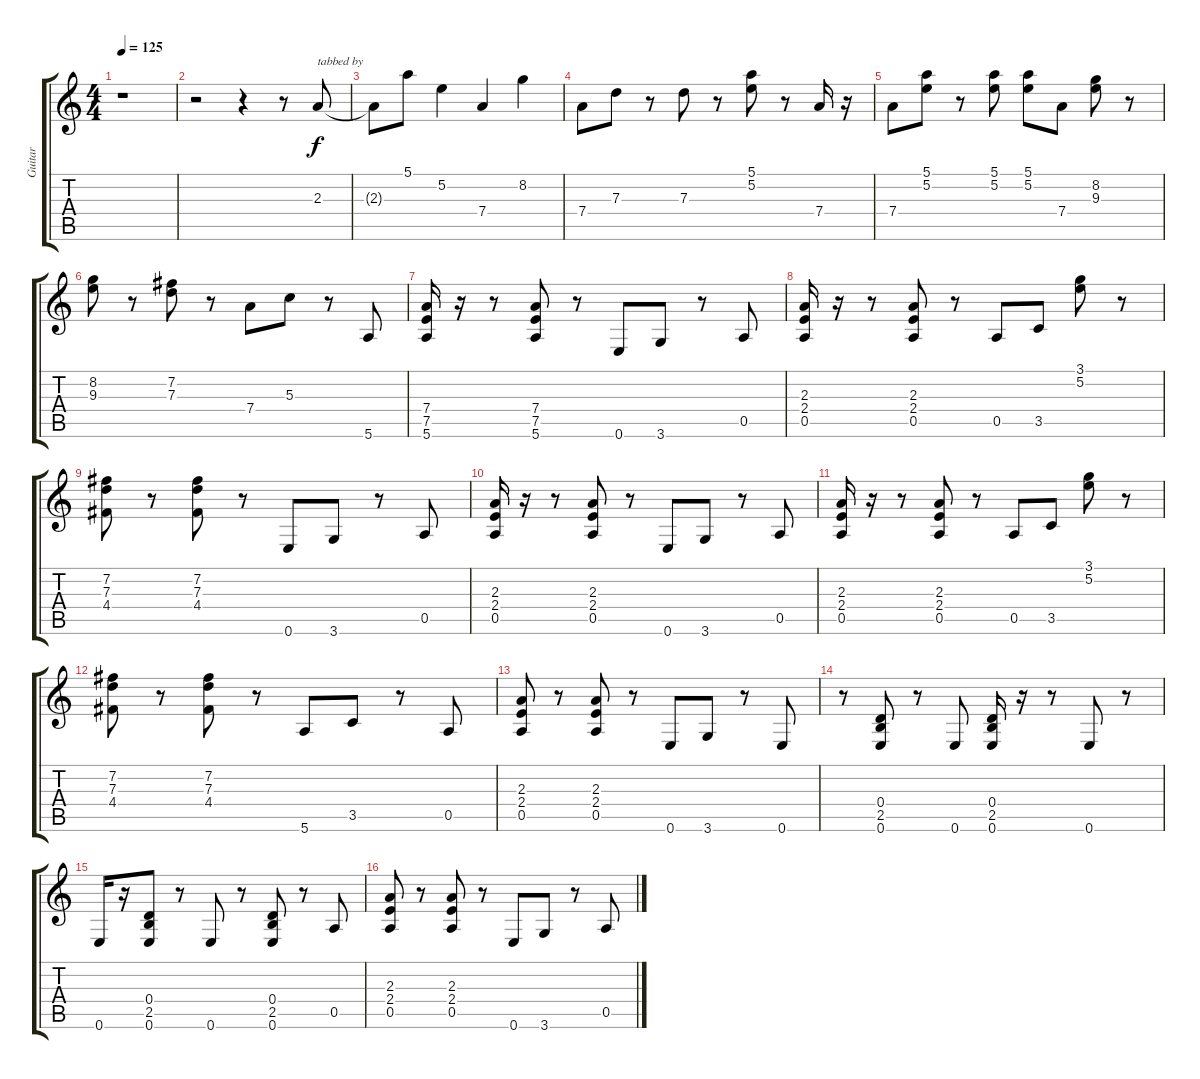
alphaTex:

\track ("Guitar" "Guitar") {instrument distortionguitar}
\staff {score tabs}
\tuning (E4 B3 G3 D3 A2 E2) {hide}
\ts (4 4)
\tempo 125
\clef g2
\ks c
r.1{dy f instrument distortionguitar} |
r.2 r.4 r.8 2.3.8{txt "tabbed by"} |
2.3{t}.8 5.1.8 5.2.4 7.4.4 8.2.4 |
7.4.8 7.3.8 r.8 7.3.8 r.8 (5.1 5.2).8 r.8 7.4.16 r.16 |
7.4.8 (5.1 5.2).8 r.8 (5.1 5.2).8 (5.1 5.2).8 7.4.8 (8.2 9.3).8 r.8 |
(8.2 9.3).8 r.8 (7.2 7.3).8 r.8 7.4.8 5.3.8 r.8 5.6.8 |
(7.4 7.5 5.6).16 r.16 r.8 (7.4 7.5 5.6).8 r.8 0.6.8 3.6.8 r.8 0.5.8 |
(2.3 2.4 0.5).16 r.16 r.8 (2.3 2.4 0.5).8 r.8 0.5.8 3.5.8 (3.1 5.2).8 r.8 |
(7.2 7.3 4.4).8 r.8 (7.2 7.3 4.4).8 r.8 0.6.8 3.6.8 r.8 0.5.8 |
(2.3 2.4 0.5).16 r.16 r.8 (2.3 2.4 0.5).8 r.8 0.6.8 3.6.8 r.8 0.5.8 |
(2.3 2.4 0.5).16 r.16 r.8 (2.3 2.4 0.5).8 r.8 0.5.8 3.5.8 (3.1 5.2).8 r.8 |
(7.2 7.3 4.4).8 r.8 (7.2 7.3 4.4).8 r.8 5.6.8 3.5.8 r.8 0.5.8 |
(2.3 2.4 0.5).8 r.8 (2.3 2.4 0.5).8 r.8 0.6.8 3.6.8 r.8 0.6.8 |
r.8 (0.4 2.5 0.6).8 r.8 0.6.8 (0.4 2.5 0.6).16 r.16 r.8 0.6.8 r.8 |
0.6.16 r.16 (0.4 2.5 0.6).8 r.8 0.6.8 r.8 (0.4 2.5 0.6).8 r.8 0.5.8 |
(2.3 2.4 0.5).8 r.8 (2.3 2.4 0.5).8 r.8 0.6.8 3.6.8 r.8 0.5.8
